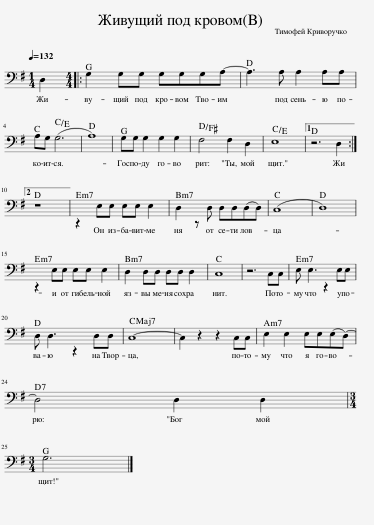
X:1
L:1/8
Q:1/4=132
M:1/4
I:linebreak $
K:G
U:s=!stemless!
V:1 bass
V:1
 D,2 |:[M:4/4] G,2 G,G, G,G,G,A,- | A,3 A, A,2 A,A, |$ A,G, (G,6 | sA,8) | %5
 G,G, G,2 G,2 G,2 | F,4 F,2 D,2 | sE,8 |1 z6 D,2 :|2$ z8 || %10
 z2 E,E, E,E, E,2 | D,2 z D, D,D,(D,D,) | (sC,8 | sD,8) |$ z2 E,E, E,E, E,2 | %15
 D,2 D,D, D,D, D,2 | sC,8 | z6 C,C, | E, E,3 z2 E,E, |$ D, D,3 z2 D,D, | %20
 sC,8- | C,2 z2 z2 C,C, | E,2 E,2 E,E,(E,D,-) |$ D,4 D,2 D,2 |$[M:3/4] G,6 |] %25
